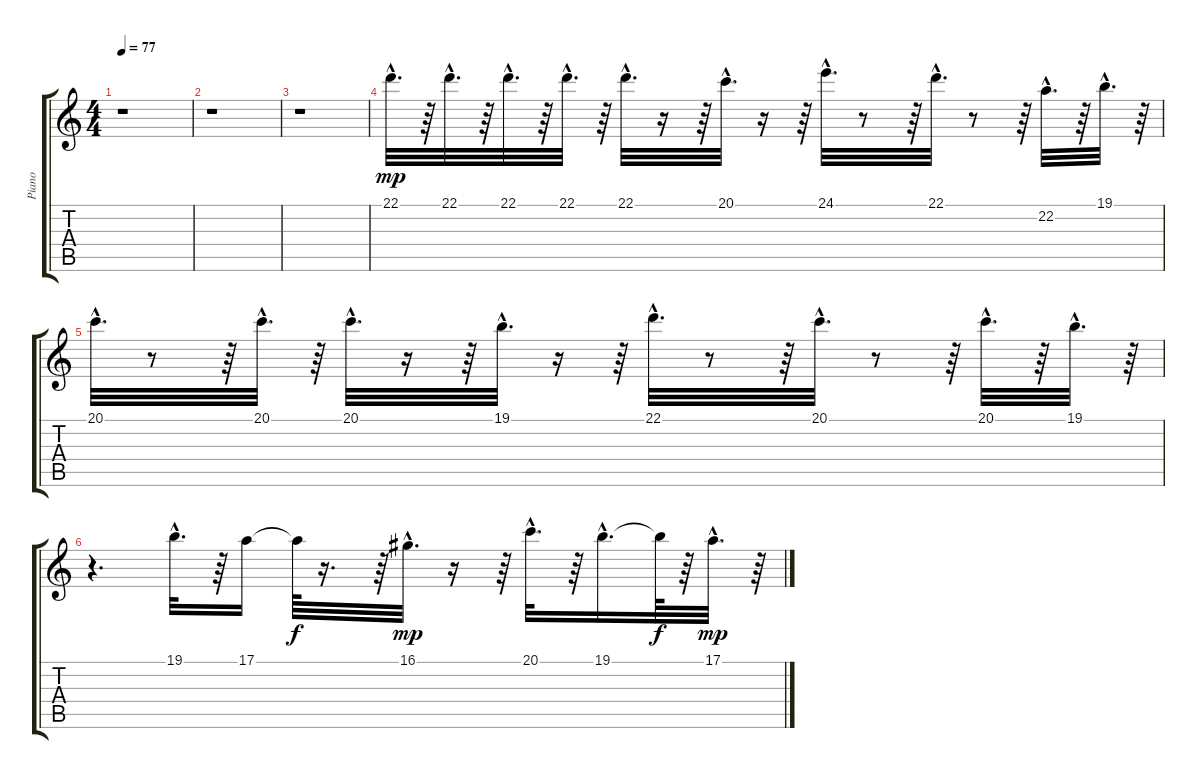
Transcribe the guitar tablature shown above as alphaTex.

\track ("Piano" "Piano") {instrument brightacousticpiano}
\staff {score tabs}
\tuning (E4 B3 G3 D3 A2 E2) {hide}
\ts (4 4)
\tempo 77
\clef g2
\ks c
r.1{dy mp instrument brightacousticpiano} |
r.1 |
r.1 |
22.1{hac}.32{d} r.64 22.1{hac}.32{d} r.64 22.1{hac}.32{d} r.64 22.1{hac}.32{d} r.64 22.1{hac}.32{d} r.16 r.64 20.1{hac}.32{d} r.16 r.64 24.1{hac}.32{d} r.8 r.64 22.1{hac}.32{d} r.8 r.64 22.2{hac}.32{d} r.64 19.1{hac}.32{d} r.64 |
20.1{hac}.32{d} r.8 r.64 20.1{hac}.32{d} r.64 20.1{hac}.32{d} r.16 r.64 19.1{hac}.32{d} r.16 r.64 22.1{hac}.32{d} r.8 r.64 20.1{hac}.32{d} r.8 r.64 20.1{hac}.32{d} r.64 19.1{hac}.32{d} r.64 |
r.4{d} 19.1{hac}.32{d} r.64 17.1.16 17.1{t}.64{dy f} r.16{d} r.64 16.1{hac}.32{d dy mp} r.16 r.64 20.1{hac}.32{d} r.64 19.1{hac}.16{d} 19.1{t}.64{dy f} r.64 17.1{hac}.32{d dy mp} r.64
